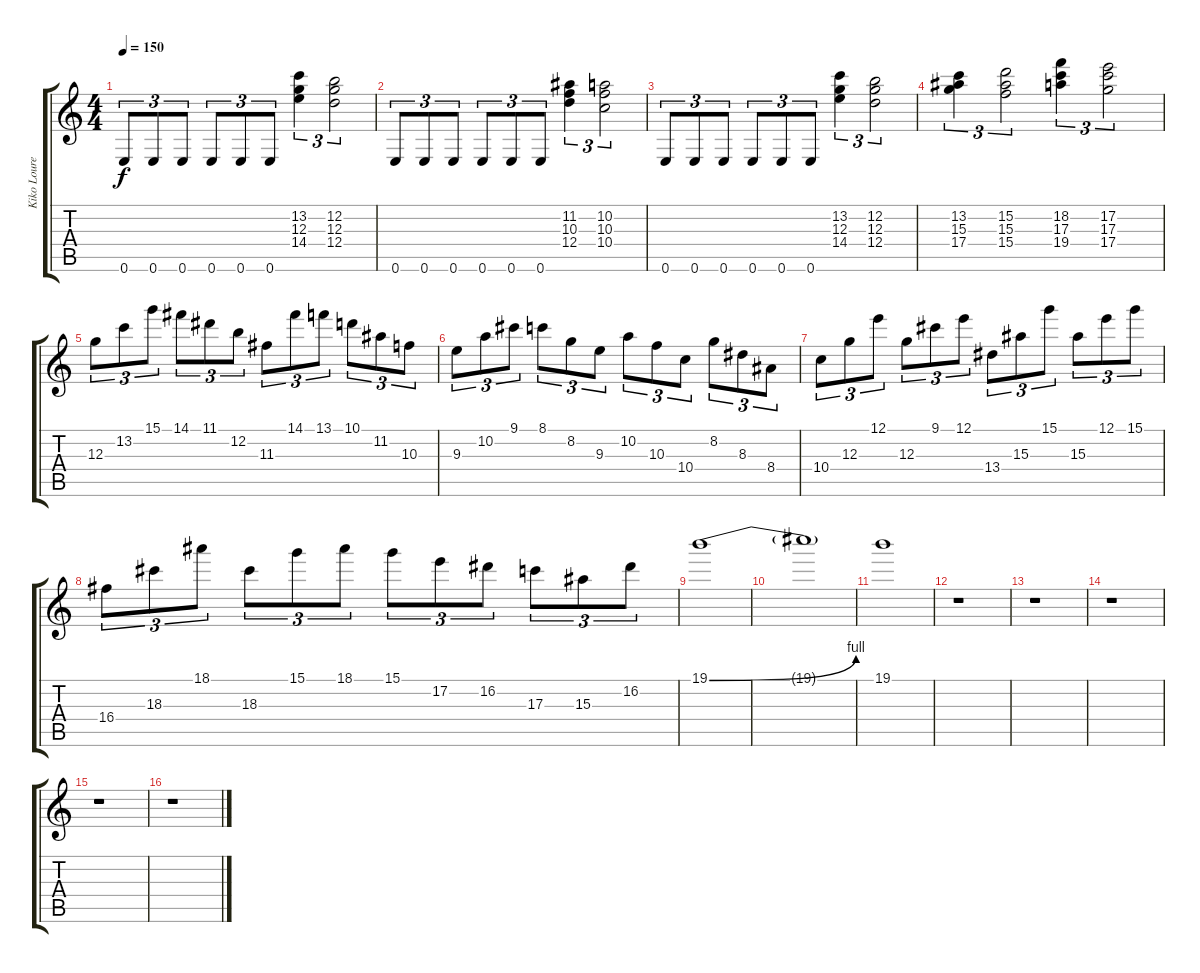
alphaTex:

\track ("Kiko Loureiro" "Kiko Loure") {instrument distortionguitar}
\staff {score tabs}
\tuning (E4 B3 G3 D3 A2 E2) {hide}
\ts (4 4)
\tempo 150
\clef g2
\ks c
0.6.8{tu (3 2) dy f} 0.6.8{tu (3 2)} 0.6.8{tu (3 2)} 0.6.8{tu (3 2)} 0.6.8{tu (3 2)} 0.6.8{tu (3 2)} (13.2 12.3 14.4).4{tu (3 2)} (12.2 12.3 12.4).2{tu (3 2)} |
0.6.8{tu (3 2)} 0.6.8{tu (3 2)} 0.6.8{tu (3 2)} 0.6.8{tu (3 2)} 0.6.8{tu (3 2)} 0.6.8{tu (3 2)} (11.2 10.3 12.4).4{tu (3 2)} (10.2 10.3 10.4).2{tu (3 2)} |
0.6.8{tu (3 2)} 0.6.8{tu (3 2)} 0.6.8{tu (3 2)} 0.6.8{tu (3 2)} 0.6.8{tu (3 2)} 0.6.8{tu (3 2)} (13.2 12.3 14.4).4{tu (3 2)} (12.2 12.3 12.4).2{tu (3 2)} |
(13.2 15.3 17.4).4{tu (3 2)} (15.2 15.3 15.4).2{tu (3 2)} (18.2 17.3 19.4).4{tu (3 2)} (17.2 17.3 17.4).2{tu (3 2)} |
12.3.8{tu (3 2)} 13.2.8{tu (3 2)} 15.1.8{tu (3 2)} 14.1.8{tu (3 2)} 11.1.8{tu (3 2)} 12.2.8{tu (3 2)} 11.3.8{tu (3 2)} 14.1.8{tu (3 2)} 13.1.8{tu (3 2)} 10.1.8{tu (3 2)} 11.2.8{tu (3 2)} 10.3.8{tu (3 2)} |
9.3.8{tu (3 2)} 10.2.8{tu (3 2)} 9.1.8{tu (3 2)} 8.1.8{tu (3 2)} 8.2.8{tu (3 2)} 9.3.8{tu (3 2)} 10.2.8{tu (3 2)} 10.3.8{tu (3 2)} 10.4.8{tu (3 2)} 8.2.8{tu (3 2)} 8.3.8{tu (3 2)} 8.4.8{tu (3 2)} |
10.4.8{tu (3 2)} 12.3.8{tu (3 2)} 12.1.8{tu (3 2)} 12.3.8{tu (3 2)} 9.1.8{tu (3 2)} 12.1.8{tu (3 2)} 13.4.8{tu (3 2)} 15.3.8{tu (3 2)} 15.1.8{tu (3 2)} 15.3.8{tu (3 2)} 12.1.8{tu (3 2)} 15.1.8{tu (3 2)} |
16.4.8{tu (3 2)} 18.3.8{tu (3 2)} 18.1.8{tu (3 2)} 18.3.8{tu (3 2)} 15.1.8{tu (3 2)} 18.1.8{tu (3 2)} 15.1.8{tu (3 2)} 17.2.8{tu (3 2)} 16.2.8{tu (3 2)} 17.3.8{tu (3 2)} 15.3.8{tu (3 2)} 16.2.8{tu (3 2)} |
19.1{be (bend 0 0 60 4)}.1 |
19.1{t}.1 |
19.1.1 |
r.1 |
r.1 |
r.1 |
r.1 |
r.1
